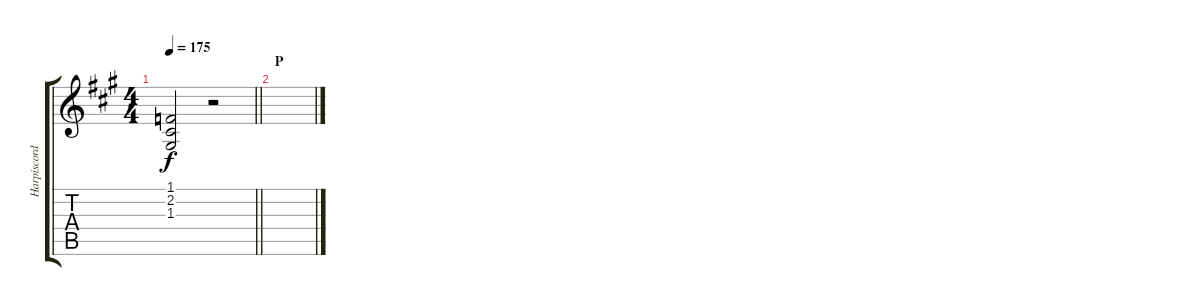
\track ("Harpiscord" "Harpiscord") {instrument harpsichord}
\staff {score tabs}
\tuning (E4 B3 G3 D3 A2 E2) {hide}
\ts (4 4)
\tempo 175
\clef g2
\barLineRight lightlight
\ks f#minor
(1.1 2.2 1.3).2{dy f} r.2 |
\section ("" "P")
